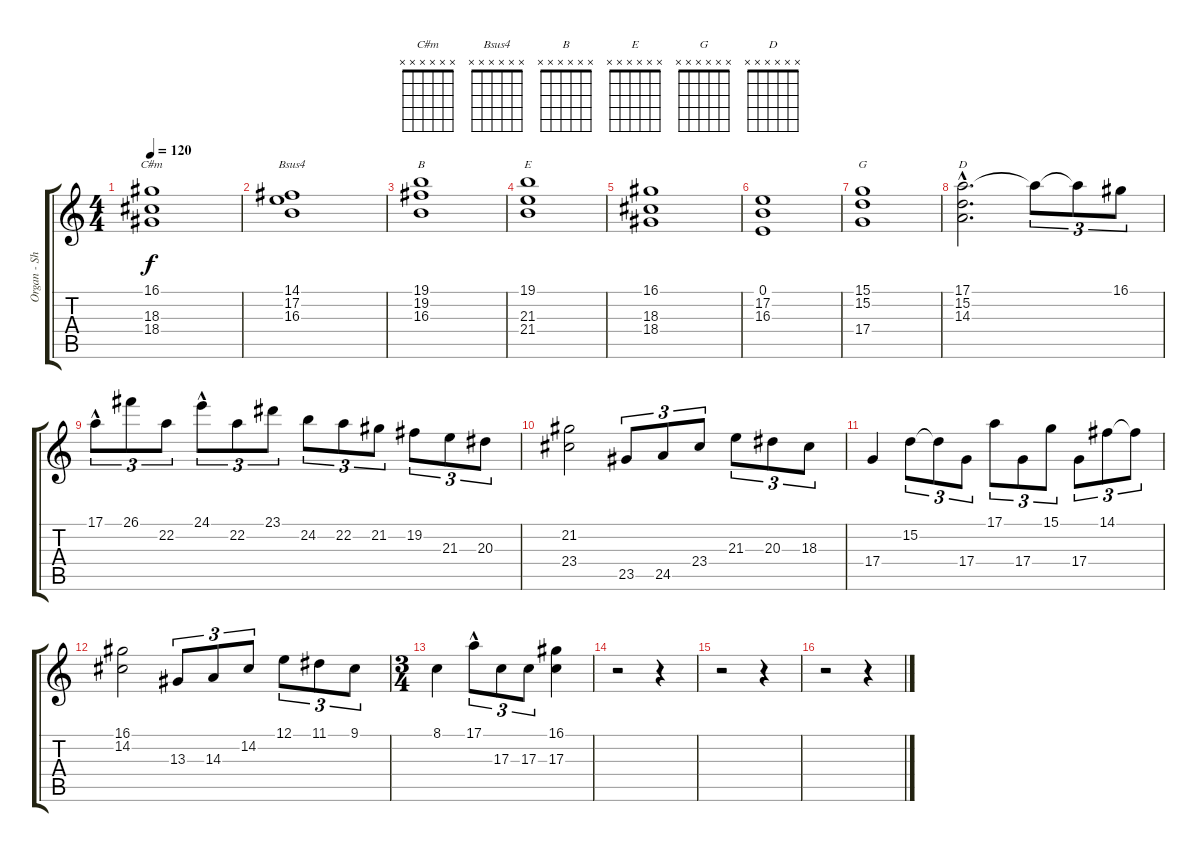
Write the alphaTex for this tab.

\track ("Organ - Sherinian" "Organ - Sh") {instrument percussiveorgan}
\staff {score tabs}
\tuning (E4 B3 G3 D3 A2 E2) {hide}
\chord ("C#m" x x x x x x) {firstfret 0}
\chord ("Bsus4" x x x x x x) {firstfret 0}
\chord ("B" x x x x x x) {firstfret 0}
\chord ("E" x x x x x x) {firstfret 0}
\chord ("G" x x x x x x) {firstfret 0}
\chord ("D" x x x x x x) {firstfret 0}
\ts (4 4)
\tempo 120
\clef g2
\ks c
(16.1 18.3 18.4).1{ch "C#m" dy f} |
(14.1 17.2 16.3).1{ch "Bsus4"} |
(19.1 19.2 16.3).1{ch "B"} |
(19.1 21.3 21.4).1{ch "E"} |
(16.1 18.3 18.4).1 |
(0.1 17.2 16.3).1 |
(15.1 15.2 17.4).1{ch "G"} |
(17.1{hac} 15.2{hac} 14.3{hac}).2{d ch "D"} 17.1{t}.8{tu (3 2)} 17.1{t}.8{tu (3 2)} 16.1.8{tu (3 2)} |
17.1{hac}.8{tu (3 2)} 26.1.8{tu (3 2)} 22.2.8{tu (3 2)} 24.1{hac}.8{tu (3 2)} 22.2.8{tu (3 2)} 23.1.8{tu (3 2)} 24.2.8{tu (3 2)} 22.2.8{tu (3 2)} 21.2.8{tu (3 2)} 19.2.8{tu (3 2)} 21.3.8{tu (3 2)} 20.3.8{tu (3 2)} |
(21.2 23.4).2 23.5.8{tu (3 2)} 24.5.8{tu (3 2)} 23.4.8{tu (3 2)} 21.3.8{tu (3 2)} 20.3.8{tu (3 2)} 18.3.8{tu (3 2)} |
17.4.4 15.2.8{tu (3 2)} 15.2{t}.8{tu (3 2)} 17.4.8{tu (3 2)} 17.1.8{tu (3 2)} 17.4.8{tu (3 2)} 15.1.8{tu (3 2)} 17.4.8{tu (3 2)} 14.1.8{tu (3 2)} 14.1{t}.8{tu (3 2)} |
(16.1 14.2).2 13.3.8{tu (3 2)} 14.3.8{tu (3 2)} 14.2.8{tu (3 2)} 12.1.8{tu (3 2)} 11.1.8{tu (3 2)} 9.1.8{tu (3 2)} |
\ts (3 4)
8.1.4 17.1{hac}.8{tu (3 2)} 17.3.8{tu (3 2)} 17.3.8{tu (3 2)} (16.1 17.3).4 |
r.2 r.4 |
r.2 r.4 |
r.2 r.4
